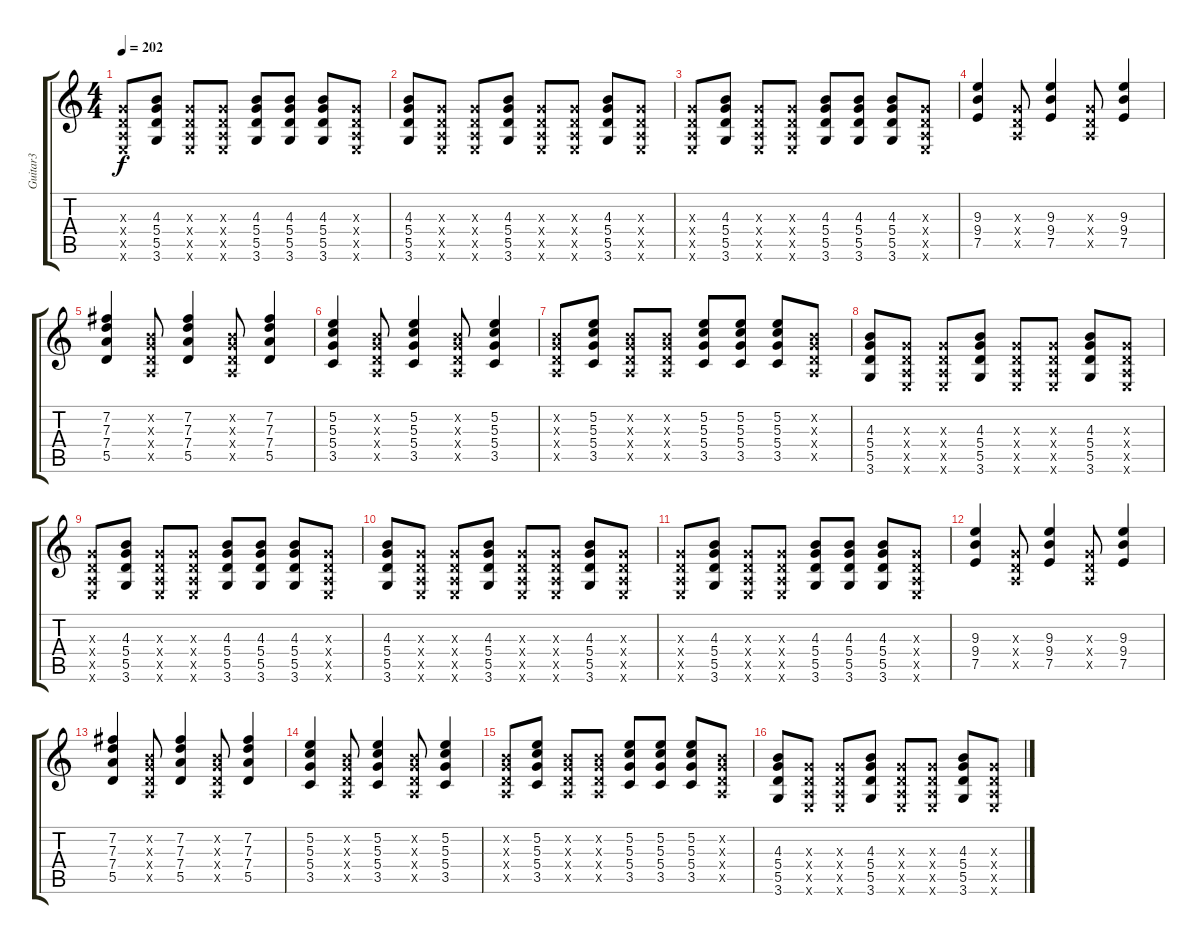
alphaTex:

\track ("Guitar3" "Guitar3") {instrument distortionguitar}
\staff {score tabs}
\tuning (E4 B3 G3 D3 A2 E2) {hide}
\ts (4 4)
\tempo 202
\clef g2
\ks c
(0.3{x} 0.4{x} 0.5{x} 0.6{x}).8{dy f} (4.3 5.4 5.5 3.6).8 (0.3{x} 0.4{x} 0.5{x} 0.6{x}).8 (0.3{x} 0.4{x} 0.5{x} 0.6{x}).8 (4.3 5.4 5.5 3.6).8 (4.3 5.4 5.5 3.6).8 (4.3 5.4 5.5 3.6).8 (0.3{x} 0.4{x} 0.5{x} 0.6{x}).8 |
(4.3 5.4 5.5 3.6).8 (0.3{x} 0.4{x} 0.5{x} 0.6{x}).8 (0.3{x} 0.4{x} 0.5{x} 0.6{x}).8 (4.3 5.4 5.5 3.6).8 (0.3{x} 0.4{x} 0.5{x} 0.6{x}).8 (0.3{x} 0.4{x} 0.5{x} 0.6{x}).8 (4.3 5.4 5.5 3.6).8 (0.3{x} 0.4{x} 0.5{x} 0.6{x}).8 |
(0.3{x} 0.4{x} 0.5{x} 0.6{x}).8 (4.3 5.4 5.5 3.6).8 (0.3{x} 0.4{x} 0.5{x} 0.6{x}).8 (0.3{x} 0.4{x} 0.5{x} 0.6{x}).8 (4.3 5.4 5.5 3.6).8 (4.3 5.4 5.5 3.6).8 (4.3 5.4 5.5 3.6).8 (0.3{x} 0.4{x} 0.5{x} 0.6{x}).8 |
(9.3 9.4 7.5).4 (0.3{x} 0.4{x} 0.5{x}).8 (9.3 9.4 7.5).4 (0.3{x} 0.4{x} 0.5{x}).8 (9.3 9.4 7.5).4 |
(7.2 7.3 7.4 5.5).4 (0.2{x} 0.3{x} 0.4{x} 0.5{x}).8 (7.2 7.3 7.4 5.5).4 (0.2{x} 0.3{x} 0.4{x} 0.5{x}).8 (7.2 7.3 7.4 5.5).4 |
(5.2 5.3 5.4 3.5).4 (0.2{x} 0.3{x} 0.4{x} 0.5{x}).8 (5.2 5.3 5.4 3.5).4 (0.2{x} 0.3{x} 0.4{x} 0.5{x}).8 (5.2 5.3 5.4 3.5).4 |
(0.2{x} 0.3{x} 0.4{x} 0.5{x}).8 (5.2 5.3 5.4 3.5).8 (0.2{x} 0.3{x} 0.4{x} 0.5{x}).8 (0.2{x} 0.3{x} 0.4{x} 0.5{x}).8 (5.2 5.3 5.4 3.5).8 (5.2 5.3 5.4 3.5).8 (5.2 5.3 5.4 3.5).8 (0.2{x} 0.3{x} 0.4{x} 0.5{x}).8 |
(4.3 5.4 5.5 3.6).8 (0.3{x} 0.4{x} 0.5{x} 0.6{x}).8 (0.3{x} 0.4{x} 0.5{x} 0.6{x}).8 (4.3 5.4 5.5 3.6).8 (0.3{x} 0.4{x} 0.5{x} 0.6{x}).8 (0.3{x} 0.4{x} 0.5{x} 0.6{x}).8 (4.3 5.4 5.5 3.6).8 (0.3{x} 0.4{x} 0.5{x} 0.6{x}).8 |
(0.3{x} 0.4{x} 0.5{x} 0.6{x}).8 (4.3 5.4 5.5 3.6).8 (0.3{x} 0.4{x} 0.5{x} 0.6{x}).8 (0.3{x} 0.4{x} 0.5{x} 0.6{x}).8 (4.3 5.4 5.5 3.6).8 (4.3 5.4 5.5 3.6).8 (4.3 5.4 5.5 3.6).8 (0.3{x} 0.4{x} 0.5{x} 0.6{x}).8 |
(4.3 5.4 5.5 3.6).8 (0.3{x} 0.4{x} 0.5{x} 0.6{x}).8 (0.3{x} 0.4{x} 0.5{x} 0.6{x}).8 (4.3 5.4 5.5 3.6).8 (0.3{x} 0.4{x} 0.5{x} 0.6{x}).8 (0.3{x} 0.4{x} 0.5{x} 0.6{x}).8 (4.3 5.4 5.5 3.6).8 (0.3{x} 0.4{x} 0.5{x} 0.6{x}).8 |
(0.3{x} 0.4{x} 0.5{x} 0.6{x}).8 (4.3 5.4 5.5 3.6).8 (0.3{x} 0.4{x} 0.5{x} 0.6{x}).8 (0.3{x} 0.4{x} 0.5{x} 0.6{x}).8 (4.3 5.4 5.5 3.6).8 (4.3 5.4 5.5 3.6).8 (4.3 5.4 5.5 3.6).8 (0.3{x} 0.4{x} 0.5{x} 0.6{x}).8 |
(9.3 9.4 7.5).4 (0.3{x} 0.4{x} 0.5{x}).8 (9.3 9.4 7.5).4 (0.3{x} 0.4{x} 0.5{x}).8 (9.3 9.4 7.5).4 |
(7.2 7.3 7.4 5.5).4 (0.2{x} 0.3{x} 0.4{x} 0.5{x}).8 (7.2 7.3 7.4 5.5).4 (0.2{x} 0.3{x} 0.4{x} 0.5{x}).8 (7.2 7.3 7.4 5.5).4 |
(5.2 5.3 5.4 3.5).4 (0.2{x} 0.3{x} 0.4{x} 0.5{x}).8 (5.2 5.3 5.4 3.5).4 (0.2{x} 0.3{x} 0.4{x} 0.5{x}).8 (5.2 5.3 5.4 3.5).4 |
(0.2{x} 0.3{x} 0.4{x} 0.5{x}).8 (5.2 5.3 5.4 3.5).8 (0.2{x} 0.3{x} 0.4{x} 0.5{x}).8 (0.2{x} 0.3{x} 0.4{x} 0.5{x}).8 (5.2 5.3 5.4 3.5).8 (5.2 5.3 5.4 3.5).8 (5.2 5.3 5.4 3.5).8 (0.2{x} 0.3{x} 0.4{x} 0.5{x}).8 |
(4.3 5.4 5.5 3.6).8 (0.3{x} 0.4{x} 0.5{x} 0.6{x}).8 (0.3{x} 0.4{x} 0.5{x} 0.6{x}).8 (4.3 5.4 5.5 3.6).8 (0.3{x} 0.4{x} 0.5{x} 0.6{x}).8 (0.3{x} 0.4{x} 0.5{x} 0.6{x}).8 (4.3 5.4 5.5 3.6).8 (0.3{x} 0.4{x} 0.5{x} 0.6{x}).8
